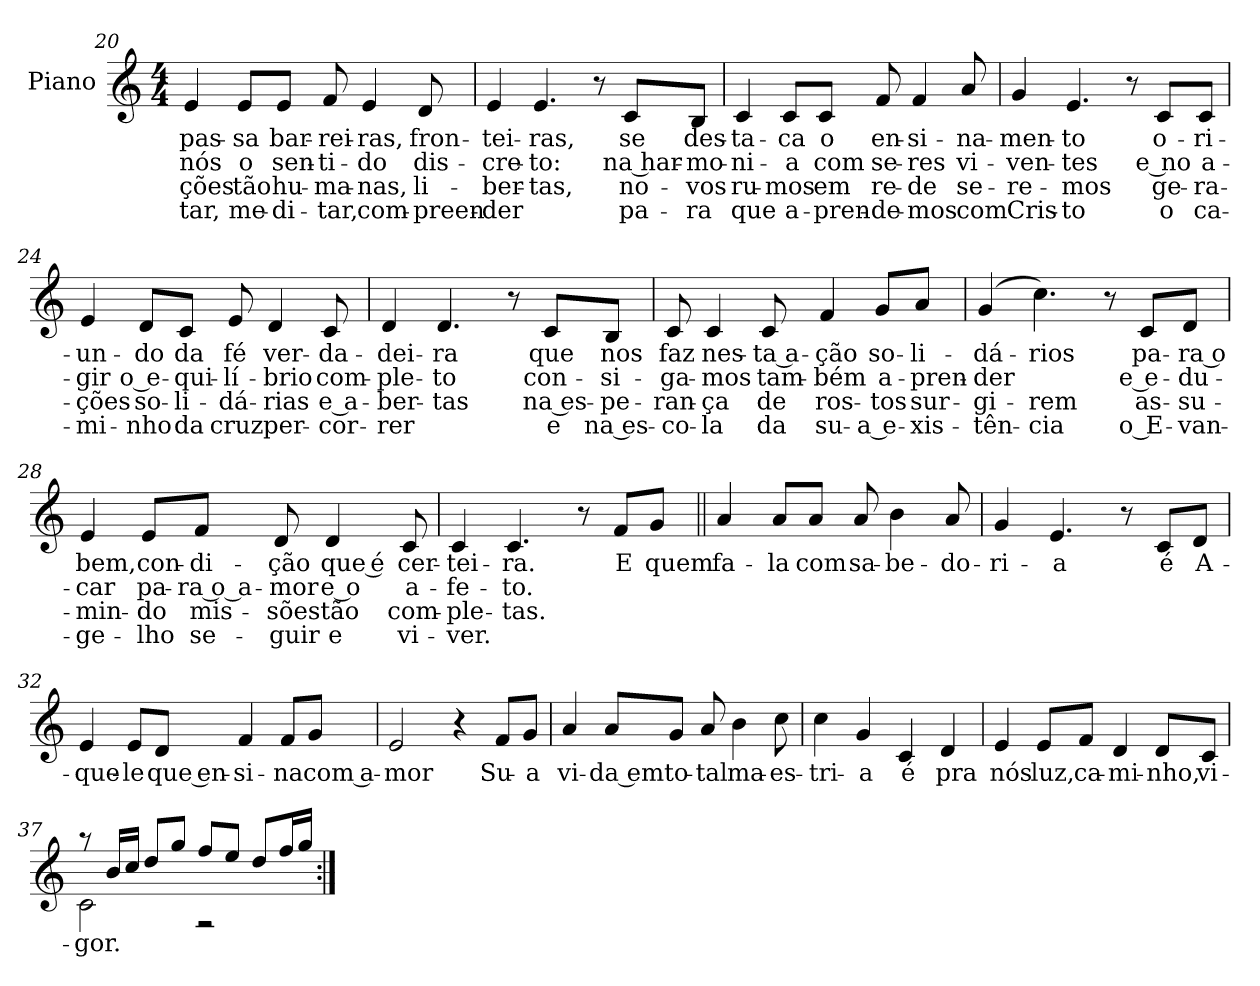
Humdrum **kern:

**kern	**text	**text	**text	**text
*part1	*part1	*part1	*part1	*part1
*staff1	*staff1	*staff1	*staff1	*staff1
*I"Piano	*	*	*	*
*I'Pno.	*	*	*	*
*clefG2	*	*	*	*
*k[]	*	*	*	*
*M4/4	*	*	*	*
=20	=20	=20	=20	=20
!	!LO:LY:b	!LO:LY:b	!LO:LY:b	!LO:LY:b
4e/	-pas-	nós	-ções	-tar,
!	!LO:LY:b	!LO:LY:b	!LO:LY:b	!LO:LY:b
8e/L	-sa	o	tão	me-
!	!LO:LY:b	!LO:LY:b	!LO:LY:b	!LO:LY:b
8e/J	bar-	sen-	hu-	-di-
!	!LO:LY:b	!LO:LY:b	!LO:LY:b	!LO:LY:b
8f/	-rei-	-ti-	-ma-	-tar,
!	!LO:LY:b	!LO:LY:b	!LO:LY:b	!LO:LY:b
4e/	-ras,	-do	-nas,	com-
!	!LO:LY:b	!LO:LY:b	!LO:LY:b	!LO:LY:b
8d/	fron-	dis-	li-	-preen-
!!LO:PB:g=z
=21	=21	=21	=21	=21
!	!LO:LY:b	!LO:LY:b	!LO:LY:b	!LO:LY:b
4e/	-tei-	-cre-	-ber-	-der
!	!LO:LY:b	!LO:LY:b	!LO:LY:b	!
4.e/	-ras,	-to:	-tas,	.
8r	.	.	.	.
!	!LO:LY:b	!LO:LY:b	!LO:LY:b	!LO:LY:b
8c/L	se	na har-	no-	pa-
!	!LO:LY:b	!LO:LY:b	!LO:LY:b	!LO:LY:b
8B/J	des-	-mo-	-vos	-ra
=22	=22	=22	=22	=22
!	!LO:LY:b	!LO:LY:b	!LO:LY:b	!LO:LY:b
4c/	-ta-	-ni-	ru-	que
!	!LO:LY:b	!LO:LY:b	!LO:LY:b	!LO:LY:b
8c/L	-ca	-a	-mos	a-
!	!LO:LY:b	!LO:LY:b	!LO:LY:b	!LO:LY:b
8c/J	o	com	em	-pren-
!	!LO:LY:b	!LO:LY:b	!LO:LY:b	!LO:LY:b
8f/	en-	se-	re-	-de-
!	!LO:LY:b	!LO:LY:b	!LO:LY:b	!LO:LY:b
4f/	-si-	-res	-de	-mos
!	!LO:LY:b	!LO:LY:b	!LO:LY:b	!LO:LY:b
8a/	-na-	vi-	se-	com
=23	=23	=23	=23	=23
!	!LO:LY:b	!LO:LY:b	!LO:LY:b	!LO:LY:b
4g/	-men-	-ven-	-re-	Cris-
!	!LO:LY:b	!LO:LY:b	!LO:LY:b	!LO:LY:b
4.e/	-to	-tes	-mos	-to
8r	.	.	.	.
!	!LO:LY:b	!LO:LY:b	!LO:LY:b	!LO:LY:b
8c/L	o-	e no	ge-	o
!	!LO:LY:b	!LO:LY:b	!LO:LY:b	!LO:LY:b
8c/J	-ri-	a-	-ra-	ca-
!!LO:LB:g=z
=24	=24	=24	=24	=24
!	!LO:LY:b	!LO:LY:b	!LO:LY:b	!LO:LY:b
4e/	-un-	-gir	-ções	-mi-
!	!LO:LY:b	!LO:LY:b	!LO:LY:b	!LO:LY:b
8d/L	-do	o e-	so-	-nho
!	!LO:LY:b	!LO:LY:b	!LO:LY:b	!LO:LY:b
8c/J	da	-qui-	-li-	da
!	!LO:LY:b	!LO:LY:b	!LO:LY:b	!LO:LY:b
8e/	fé	-lí-	-dá-	cruz
!	!LO:LY:b	!LO:LY:b	!LO:LY:b	!LO:LY:b
4d/	ver-	-brio	-rias	per-
!	!LO:LY:b	!LO:LY:b	!LO:LY:b	!LO:LY:b
8c/	-da-	com-	e a-	-cor-
=25	=25	=25	=25	=25
!	!LO:LY:b	!LO:LY:b	!LO:LY:b	!LO:LY:b
4d/	-dei-	-ple-	-ber-	-rer
!	!LO:LY:b	!LO:LY:b	!LO:LY:b	!
4.d/	-ra	-to	-tas	.
8r	.	.	.	.
!	!LO:LY:b	!LO:LY:b	!LO:LY:b	!LO:LY:b
8c/L	que	con-	na es-	e
!	!LO:LY:b	!LO:LY:b	!LO:LY:b	!LO:LY:b
8B/J	nos	-si-	-pe-	na es-
=26	=26	=26	=26	=26
!	!LO:LY:b	!LO:LY:b	!LO:LY:b	!LO:LY:b
8c/	faz	-ga-	-ran-	-co-
!	!LO:LY:b	!LO:LY:b	!LO:LY:b	!LO:LY:b
4c/	nes-	-mos	-ça	-la
!	!LO:LY:b	!LO:LY:b	!LO:LY:b	!LO:LY:b
8c/	-ta a-	tam-	de	da
!	!LO:LY:b	!LO:LY:b	!LO:LY:b	!LO:LY:b
4f/	-ção	-bém	ros-	su-
!	!LO:LY:b	!LO:LY:b	!LO:LY:b	!LO:LY:b
8g/L	so-	a-	-tos	-a e-
!	!LO:LY:b	!LO:LY:b	!LO:LY:b	!LO:LY:b
8a/J	-li-	-pren-	sur-	-xis-
!!LO:LB:g=z
=27	=27	=27	=27	=27
!	!LO:LY:b	!LO:LY:b	!LO:LY:b	!LO:LY:b
(>4g/	-dá-	-der	-gi-	-tên-
!	!LO:LY:b	!	!LO:LY:b	!LO:LY:b
4.cc\)	-rios	.	-rem	-cia
8r	.	.	.	.
!	!LO:LY:b	!LO:LY:b	!LO:LY:b	!LO:LY:b
8c/L	pa-	e e-	as-	o E-
!	!LO:LY:b	!LO:LY:b	!LO:LY:b	!LO:LY:b
8d/J	-ra o	-du-	-su-	-van-
=28	=28	=28	=28	=28
!	!LO:LY:b	!LO:LY:b	!LO:LY:b	!LO:LY:b
4e/	bem,	-car	-min-	-ge-
!	!LO:LY:b	!LO:LY:b	!LO:LY:b	!LO:LY:b
8e/L	con-	pa-	-do	-lho
!	!LO:LY:b	!LO:LY:b	!LO:LY:b	!LO:LY:b
8f/J	-di-	-ra o a-	mis-	se-
!	!LO:LY:b	!LO:LY:b	!LO:LY:b	!LO:LY:b
8d/	-ção	-mor	-sões	-guir
!	!LO:LY:b	!LO:LY:b	!LO:LY:b	!LO:LY:b
4d/	que é	e o	tão	e
!	!LO:LY:b	!LO:LY:b	!LO:LY:b	!LO:LY:b
8c/	cer-	a-	com-	vi-
=29	=29	=29	=29	=29
!	!LO:LY:b	!LO:LY:b	!LO:LY:b	!LO:LY:b
4c/	-tei-	-fe-	-ple-	-ver.
!	!LO:LY:b	!LO:LY:b	!LO:LY:b	!
4.c/	-ra.	-to.	-tas.	.
8r	.	.	.	.
!	!LO:LY:b	!	!	!
8f/L	E	.	.	.
!	!LO:LY:b	!	!	!
8g/J	quem	.	.	.
!!LO:LB:g=z
=30||	=30||	=30||	=30||	=30||
!	!LO:LY:b	!	!	!
4a/	fa-	.	.	.
!	!LO:LY:b	!	!	!
8a/L	-la	.	.	.
!	!LO:LY:b	!	!	!
8a/J	com	.	.	.
!	!LO:LY:b	!	!	!
8a/	sa-	.	.	.
!	!LO:LY:b	!	!	!
4b\	-be-	.	.	.
!	!LO:LY:b	!	!	!
8a/	-do-	.	.	.
=31	=31	=31	=31	=31
!	!LO:LY:b	!	!	!
4g/	-ri-	.	.	.
!	!LO:LY:b	!	!	!
4.e/	-a	.	.	.
8r	.	.	.	.
!	!LO:LY:b	!	!	!
8c/L	é	.	.	.
!	!LO:LY:b	!	!	!
8d/J	A-	.	.	.
=32	=32	=32	=32	=32
!	!LO:LY:b	!	!	!
4e/	-que-	.	.	.
!	!LO:LY:b	!	!	!
8e/L	-le	.	.	.
!	!LO:LY:b	!	!	!
8d/J	que en-	.	.	.
!	!LO:LY:b	!	!	!
4f/	-si-	.	.	.
!	!LO:LY:b	!	!	!
8f/L	-na	.	.	.
!	!LO:LY:b	!	!	!
8g/J	com a-	.	.	.
=33	=33	=33	=33	=33
!	!LO:LY:b	!	!	!
2e/	-mor	.	.	.
4r	.	.	.	.
!	!LO:LY:b	!	!	!
8f/L	Su-	.	.	.
!	!LO:LY:b	!	!	!
8g/J	-a	.	.	.
!!LO:LB:g=z
=34	=34	=34	=34	=34
!	!LO:LY:b	!	!	!
4a/	vi-	.	.	.
!	!LO:LY:b	!	!	!
8a/L	-da em	.	.	.
!	!LO:LY:b	!	!	!
8g/J	to-	.	.	.
!	!LO:LY:b	!	!	!
8a/	-tal	.	.	.
!	!LO:LY:b	!	!	!
4b\	ma-	.	.	.
!	!LO:LY:b	!	!	!
8cc\	-es-	.	.	.
=35	=35	=35	=35	=35
!	!LO:LY:b	!	!	!
4cc\	-tri-	.	.	.
!	!LO:LY:b	!	!	!
4g/	-a	.	.	.
!	!LO:LY:b	!	!	!
4c/	é	.	.	.
!	!LO:LY:b	!	!	!
4d/	pra	.	.	.
=36	=36	=36	=36	=36
!	!LO:LY:b	!	!	!
4e/	nós	.	.	.
!	!LO:LY:b	!	!	!
8e/L	luz,	.	.	.
!	!LO:LY:b	!	!	!
8f/J	ca-	.	.	.
!	!LO:LY:b	!	!	!
4d/	-mi-	.	.	.
!	!LO:LY:b	!	!	!
8d/L	-nho,	.	.	.
!	!LO:LY:b	!	!	!
8c/J	vi-	.	.	.
=37	=37	=37	=37	=37
!	!LO:LY:b	!	!	!
*^	*	*	*	*
2c\	8raa	-gor.	.	.	.
.	16b/LL	.	.	.	.
.	16cc/JJ	.	.	.	.
.	8dd/L	.	.	.	.
.	8gg/J	.	.	.	.
2rF	8ff/L	.	.	.	.
.	8ee/J	.	.	.	.
.	8dd/L	.	.	.	.
.	16ff/L	.	.	.	.
.	16gg/JJ	.	.	.	.
*v	*v	*	*	*	*
=:|!	=:|!	=:|!	=:|!	=:|!
*-	*-	*-	*-	*-
